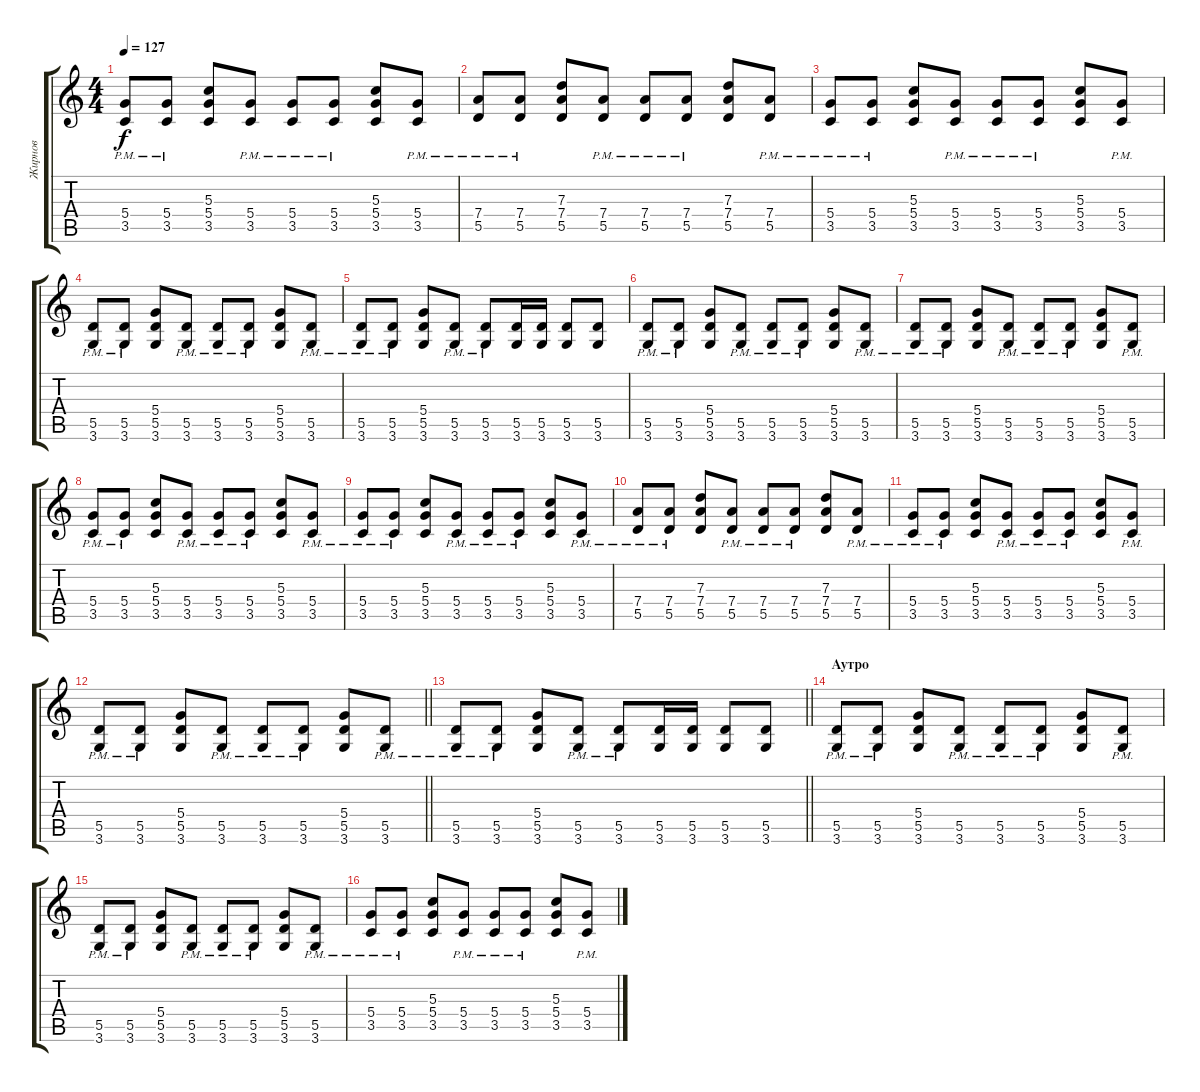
\track ("Жирнов" "Жирнов") {instrument electricguitarclean}
\staff {score tabs}
\tuning (E4 B3 G3 D3 A2 E2) {hide}
\ts (4 4)
\tempo 127
\clef g2
\ks c
(5.4{pm} 3.5{pm}).8{dy f} (5.4{pm} 3.5{pm}).8 (5.3 5.4 3.5).8 (5.4{pm} 3.5{pm}).8 (5.4{pm} 3.5{pm}).8 (5.4{pm} 3.5{pm}).8 (5.3 5.4 3.5).8 (5.4{pm} 3.5{pm}).8 |
(7.4{pm} 5.5{pm}).8 (7.4{pm} 5.5{pm}).8 (7.3 7.4 5.5).8 (7.4{pm} 5.5{pm}).8 (7.4{pm} 5.5{pm}).8 (7.4{pm} 5.5{pm}).8 (7.3 7.4 5.5).8 (7.4{pm} 5.5{pm}).8 |
(5.4{pm} 3.5{pm}).8 (5.4{pm} 3.5{pm}).8 (5.3 5.4 3.5).8 (5.4{pm} 3.5{pm}).8 (5.4{pm} 3.5{pm}).8 (5.4{pm} 3.5{pm}).8 (5.3 5.4 3.5).8 (5.4{pm} 3.5{pm}).8 |
(5.5{pm} 3.6{pm}).8 (5.5{pm} 3.6{pm}).8 (5.4 5.5 3.6).8 (5.5{pm} 3.6{pm}).8 (5.5{pm} 3.6{pm}).8 (5.5{pm} 3.6{pm}).8 (5.4 5.5 3.6).8 (5.5{pm} 3.6{pm}).8 |
(5.5{pm} 3.6{pm}).8 (5.5{pm} 3.6{pm}).8 (5.4 5.5 3.6).8 (5.5{pm} 3.6{pm}).8 (5.5{pm} 3.6{pm}).8 (5.5 3.6).16 (5.5 3.6).16 (5.5 3.6).8 (5.5 3.6).8 |
(5.5{pm} 3.6{pm}).8 (5.5{pm} 3.6{pm}).8 (5.4 5.5 3.6).8 (5.5{pm} 3.6{pm}).8 (5.5{pm} 3.6{pm}).8 (5.5{pm} 3.6{pm}).8 (5.4 5.5 3.6).8 (5.5{pm} 3.6{pm}).8 |
(5.5{pm} 3.6{pm}).8 (5.5{pm} 3.6{pm}).8 (5.4 5.5 3.6).8 (5.5{pm} 3.6{pm}).8 (5.5{pm} 3.6{pm}).8 (5.5{pm} 3.6{pm}).8 (5.4 5.5 3.6).8 (5.5{pm} 3.6{pm}).8 |
(5.4{pm} 3.5{pm}).8 (5.4{pm} 3.5{pm}).8 (5.3 5.4 3.5).8 (5.4{pm} 3.5{pm}).8 (5.4{pm} 3.5{pm}).8 (5.4{pm} 3.5{pm}).8 (5.3 5.4 3.5).8 (5.4{pm} 3.5{pm}).8 |
(5.4{pm} 3.5{pm}).8 (5.4{pm} 3.5{pm}).8 (5.3 5.4 3.5).8 (5.4{pm} 3.5{pm}).8 (5.4{pm} 3.5{pm}).8 (5.4{pm} 3.5{pm}).8 (5.3 5.4 3.5).8 (5.4{pm} 3.5{pm}).8 |
(7.4{pm} 5.5{pm}).8 (7.4{pm} 5.5{pm}).8 (7.3 7.4 5.5).8 (7.4{pm} 5.5{pm}).8 (7.4{pm} 5.5{pm}).8 (7.4{pm} 5.5{pm}).8 (7.3 7.4 5.5).8 (7.4{pm} 5.5{pm}).8 |
(5.4{pm} 3.5{pm}).8 (5.4{pm} 3.5{pm}).8 (5.3 5.4 3.5).8 (5.4{pm} 3.5{pm}).8 (5.4{pm} 3.5{pm}).8 (5.4{pm} 3.5{pm}).8 (5.3 5.4 3.5).8 (5.4{pm} 3.5{pm}).8 |
\barLineRight lightlight
(5.5{pm} 3.6{pm}).8 (5.5{pm} 3.6{pm}).8 (5.4 5.5 3.6).8 (5.5{pm} 3.6{pm}).8 (5.5{pm} 3.6{pm}).8 (5.5{pm} 3.6{pm}).8 (5.4 5.5 3.6).8 (5.5{pm} 3.6{pm}).8 |
\barLineRight lightlight
(5.5{pm} 3.6{pm}).8 (5.5{pm} 3.6{pm}).8 (5.4 5.5 3.6).8 (5.5{pm} 3.6{pm}).8 (5.5{pm} 3.6{pm}).8 (5.5 3.6).16 (5.5 3.6).16 (5.5 3.6).8 (5.5 3.6).8 |
\section ("" "Аутро")
(5.5{pm} 3.6{pm}).8 (5.5{pm} 3.6{pm}).8 (5.4 5.5 3.6).8 (5.5{pm} 3.6{pm}).8 (5.5{pm} 3.6{pm}).8 (5.5{pm} 3.6{pm}).8 (5.4 5.5 3.6).8 (5.5{pm} 3.6{pm}).8 |
(5.5{pm} 3.6{pm}).8 (5.5{pm} 3.6{pm}).8 (5.4 5.5 3.6).8 (5.5{pm} 3.6{pm}).8 (5.5{pm} 3.6{pm}).8 (5.5{pm} 3.6{pm}).8 (5.4 5.5 3.6).8 (5.5{pm} 3.6{pm}).8 |
(5.4{pm} 3.5{pm}).8 (5.4{pm} 3.5{pm}).8 (5.3 5.4 3.5).8 (5.4{pm} 3.5{pm}).8 (5.4{pm} 3.5{pm}).8 (5.4{pm} 3.5{pm}).8 (5.3 5.4 3.5).8 (5.4{pm} 3.5{pm}).8
